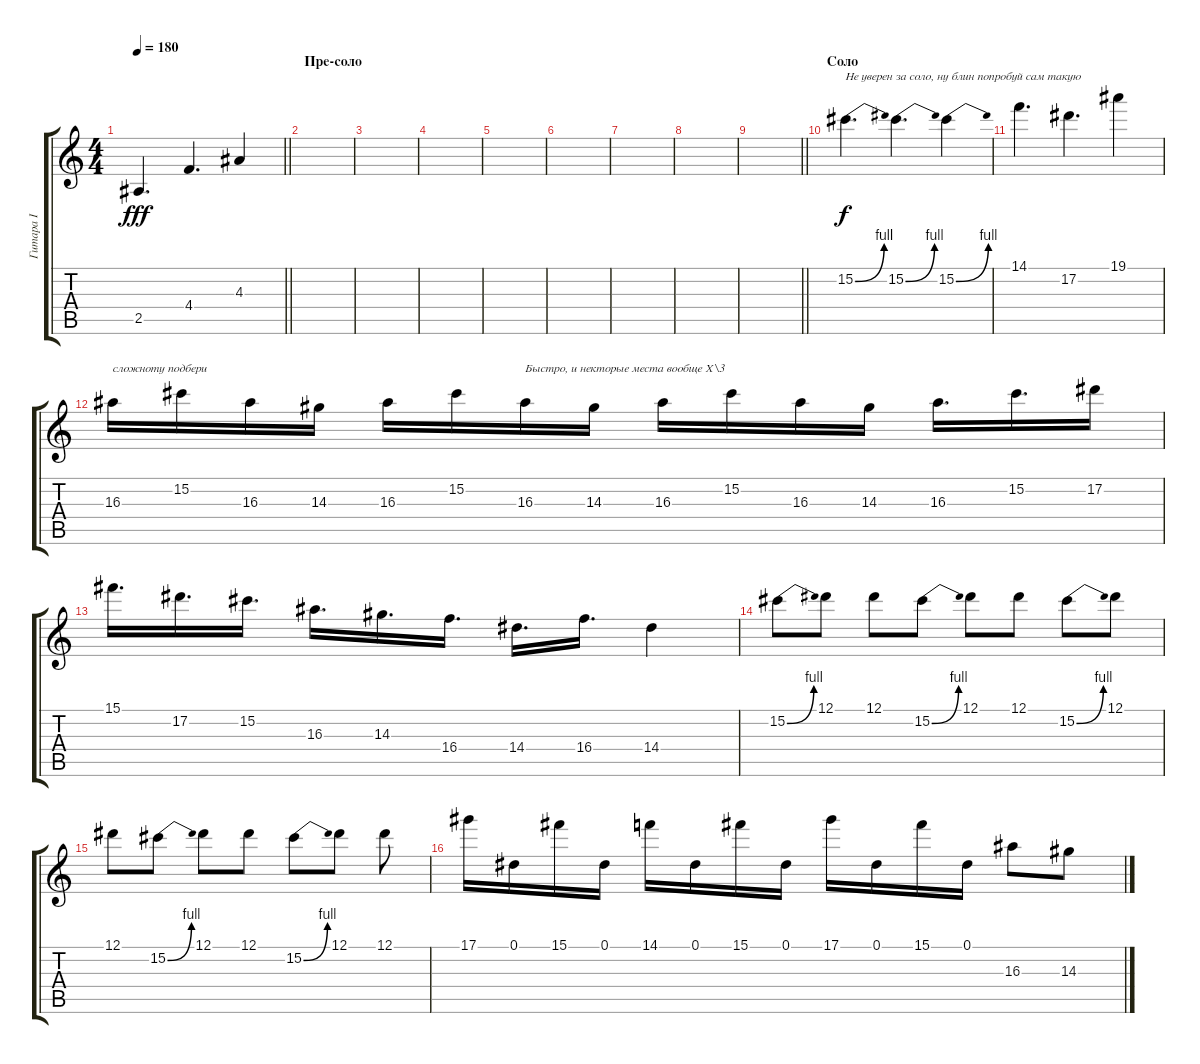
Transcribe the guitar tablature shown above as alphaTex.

\track ("Гитара I" "Гитара I") {instrument distortionguitar}
\staff {score tabs}
\tuning (Eb4 Bb3 Gb3 Db3 Ab2 Eb2) {hide}
\ts (4 4)
\tempo 180
\clef g2
\barLineRight lightlight
\ks c
2.5.4{d dy fff} 4.4.4{d} 4.3.4 |
\section ("" "Пре-соло")
|
|
|
|
|
|
|
\barLineRight lightlight
|
\section ("" "Соло")
15.2{be (bend 0 0 60 4)}.4{d txt "Не уверен за соло, ну блин попробуй сам такую " dy f} 15.2{be (bend 0 0 60 4)}.4{d} 15.2{be (bend 0 0 60 4)}.4 |
14.1.4{d} 17.2.4{d} 19.1.4 |
16.3.16{txt "сложноту подбери"} 15.2.16 16.3.16 14.3.16 16.3.16 15.2.16 16.3.16{txt "Быстро, и некторые места вообще Х\\3"} 14.3.16 16.3.16 15.2.16 16.3.16 14.3.16 16.3.16{d} 15.2.16{d} 17.2.16 |
15.1.16{d} 17.2.16{d} 15.2.16{d} 16.3.16{d} 14.3.16{d} 16.4.16{d} 14.4.16{d} 16.4.16{d} 14.4.4 |
15.2{be (bend 0 0 60 4)}.8 12.1.8 12.1.8 15.2{be (bend 0 0 60 4)}.8 12.1.8 12.1.8 15.2{be (bend 0 0 60 4)}.8 12.1.8 |
12.1.8 15.2{be (bend 0 0 60 4)}.8 12.1.8 12.1.8 15.2{be (bend 0 0 60 4)}.8 12.1.8 12.1.8 |
17.1.16 0.1.16 15.1.16 0.1.16 14.1.16 0.1.16 15.1.16 0.1.16 17.1.16 0.1.16 15.1.16 0.1.16 16.3.8 14.3.8
